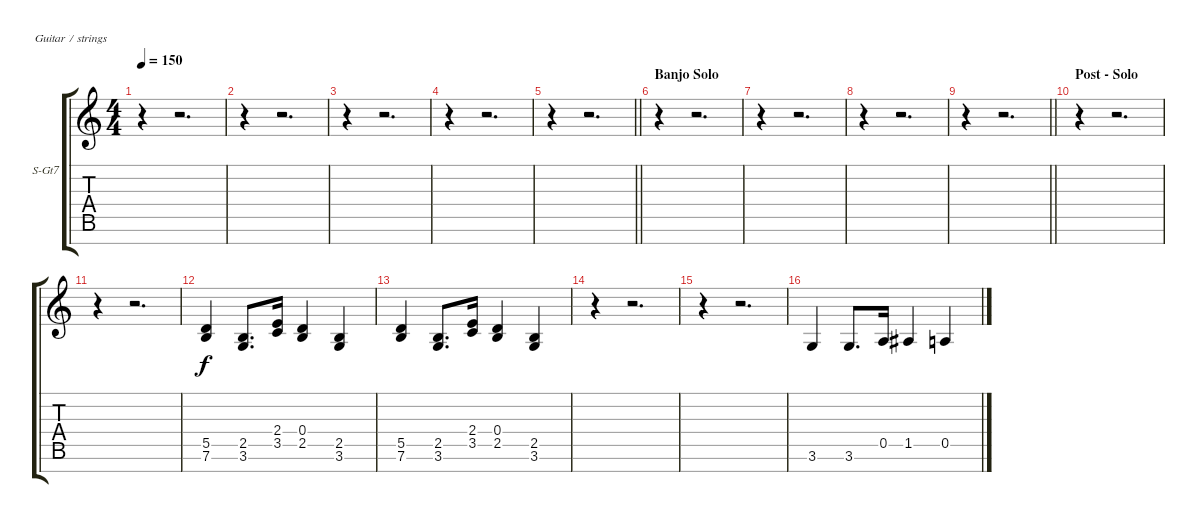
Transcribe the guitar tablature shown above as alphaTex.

\bracketExtendMode groupsimilarinstruments
\firstSystemTrackNameOrientation horizontal
\otherSystemsTrackNameOrientation horizontal
\track ("Kazoo (Kazooie)" "S-Gt7") {instrument clarinet}
\staff {score tabs}
\tuning (E4 B3 G3 D3 A2 E2 B1)
\displaytranspose 12
\ts (4 4)
\tempo 150
\clef g2
\ks c
r.4{dy f beam Down} r.2{d beam Down} |
r.4{beam Down} r.2{d beam Down} |
r.4{beam Down} r.2{d beam Down} |
r.4{beam Down} r.2{d beam Down} |
\barLineRight lightlight
r.4{beam Down} r.2{d beam Down} |
\section ("" "Banjo Solo")
r.4{beam Down} r.2{d beam Down} |
r.4{beam Down} r.2{d beam Down} |
r.4{beam Down} r.2{d beam Down} |
\barLineRight lightlight
r.4{beam Down} r.2{d beam Down} |
\section ("" "Post - Solo")
r.4{beam Down} r.2{d beam Down} |
r.4{beam Down} r.2{d beam Down} |
(5.5 7.6).4{beam Up} (2.5 3.6).8{d beam Up} (2.4 3.5).16{beam Up} (0.4 2.5).4{beam Up} (2.5 3.6).4{beam Up} |
(5.5 7.6).4{beam Up} (2.5 3.6).8{d beam Up} (2.4 3.5).16{beam Up} (0.4 2.5).4{beam Up} (2.5 3.6).4{beam Up} |
r.4{beam Down} r.2{d beam Down} |
r.4{beam Down} r.2{d beam Down} |
3.6.4{beam Up} 3.6.8{d beam Up} 0.5.16{beam Up} 1.5{acc #}.4{beam Up} 0.5.4{beam Up}
